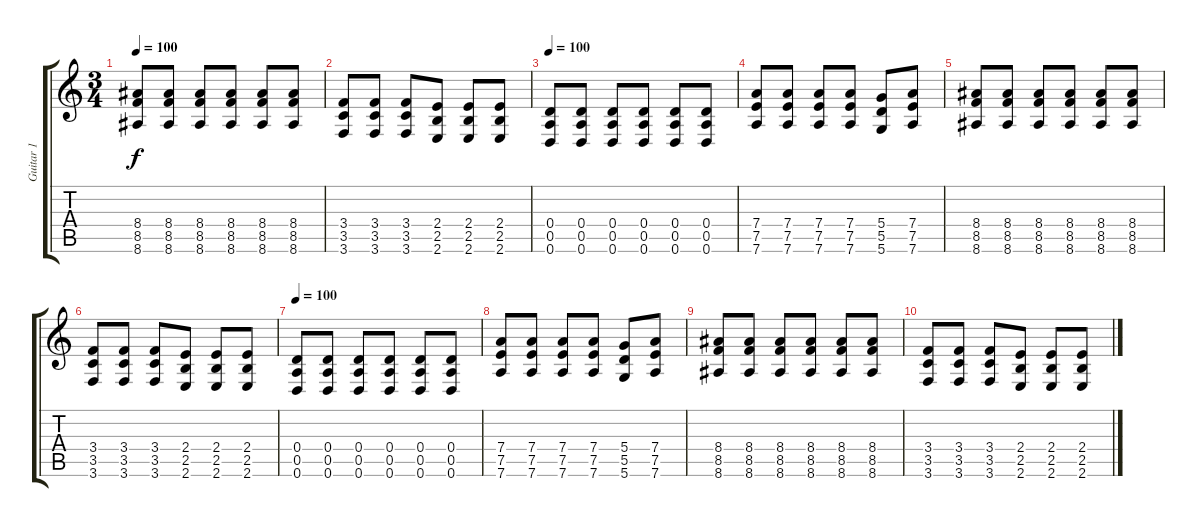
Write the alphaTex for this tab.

\track ("Guitar 1" "Guitar 1") {instrument distortionguitar}
\staff {score tabs}
\tuning (E4 B3 G3 D3 A2 D2) {hide}
\ts (3 4)
\tempo 100
\clef g2
\ks c
(8.4 8.5 8.6).8{dy f} (8.4 8.5 8.6).8 (8.4 8.5 8.6).8 (8.4 8.5 8.6).8 (8.4 8.5 8.6).8 (8.4 8.5 8.6).8 |
(3.4 3.5 3.6).8 (3.4 3.5 3.6).8 (3.4 3.5 3.6).8 (2.4 2.5 2.6).8 (2.4 2.5 2.6).8 (2.4 2.5 2.6).8 |
\tempo 100
(0.4 0.5 0.6).8{volume 7} (0.4 0.5 0.6).8 (0.4 0.5 0.6).8 (0.4 0.5 0.6).8 (0.4 0.5 0.6).8 (0.4 0.5 0.6).8 |
(7.4 7.5 7.6).8 (7.4 7.5 7.6).8 (7.4 7.5 7.6).8 (7.4 7.5 7.6).8 (5.4 5.5 5.6).8 (7.4 7.5 7.6).8 |
(8.4 8.5 8.6).8 (8.4 8.5 8.6).8 (8.4 8.5 8.6).8 (8.4 8.5 8.6).8 (8.4 8.5 8.6).8 (8.4 8.5 8.6).8 |
(3.4 3.5 3.6).8 (3.4 3.5 3.6).8 (3.4 3.5 3.6).8 (2.4 2.5 2.6).8 (2.4 2.5 2.6).8 (2.4 2.5 2.6).8 |
\tempo 100
(0.4 0.5 0.6).8{volume 0} (0.4 0.5 0.6).8 (0.4 0.5 0.6).8 (0.4 0.5 0.6).8 (0.4 0.5 0.6).8 (0.4 0.5 0.6).8 |
(7.4 7.5 7.6).8 (7.4 7.5 7.6).8 (7.4 7.5 7.6).8 (7.4 7.5 7.6).8 (5.4 5.5 5.6).8 (7.4 7.5 7.6).8 |
(8.4 8.5 8.6).8 (8.4 8.5 8.6).8 (8.4 8.5 8.6).8 (8.4 8.5 8.6).8 (8.4 8.5 8.6).8 (8.4 8.5 8.6).8 |
(3.4 3.5 3.6).8 (3.4 3.5 3.6).8 (3.4 3.5 3.6).8 (2.4 2.5 2.6).8 (2.4 2.5 2.6).8 (2.4 2.5 2.6).8
